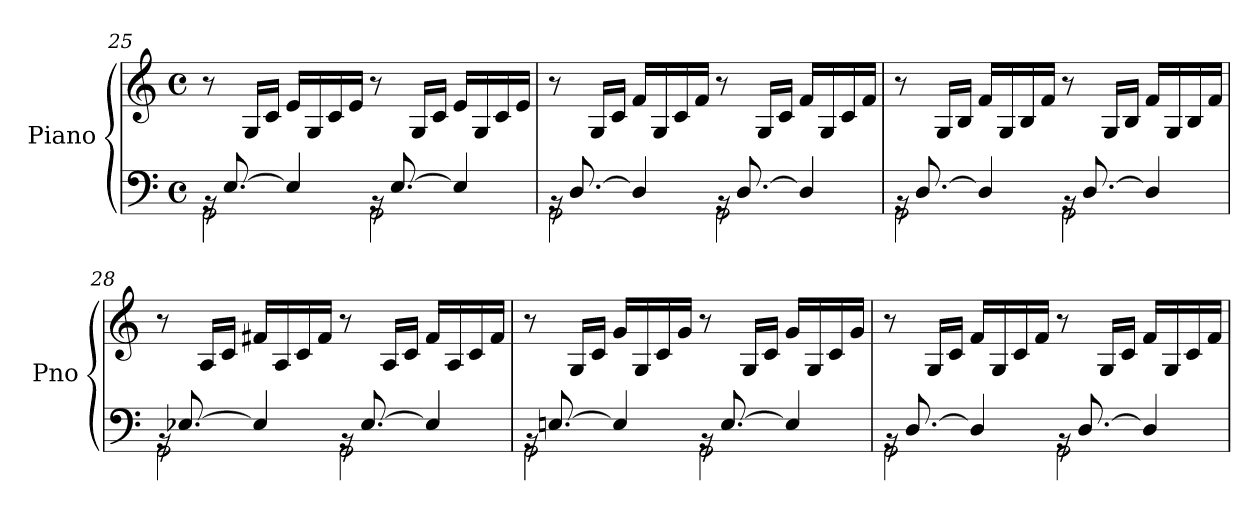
**kern	**kern
*part1	*part1
*staff2	*staff1
*I"Piano	*
*I'Pno	*
!!LO:PB:g=z
*clefF4	*clefG2
*k[]	*k[]
*M4/4	*M4/4
*met(c)	*met(c)
=25	=25
*^	*
16rBB	2GG\	8r
[8.E/	.	.
.	.	16G/LL
.	.	16c/JJ
4E/]	.	16e/LL
.	.	16G/
.	.	16c/
.	.	16e/JJ
16rBB	2GG\	8r
[8.E/	.	.
.	.	16G/LL
.	.	16c/JJ
4E/]	.	16e/LL
.	.	16G/
.	.	16c/
.	.	16e/JJ
=26	=26	=26
16rBB	2GG\	8r
[8.D/	.	.
.	.	16G/LL
.	.	16c/JJ
4D/]	.	16f/LL
.	.	16G/
.	.	16c/
.	.	16f/JJ
16rBB	2GG\	8r
[8.D/	.	.
.	.	16G/LL
.	.	16c/JJ
4D/]	.	16f/LL
.	.	16G/
.	.	16c/
.	.	16f/JJ
=27	=27	=27
16rBB	2GG\	8r
[8.D/	.	.
.	.	16G/LL
.	.	16B/JJ
4D/]	.	16f/LL
.	.	16G/
.	.	16B/
.	.	16f/JJ
16rBB	2GG\	8r
[8.D/	.	.
.	.	16G/LL
.	.	16B/JJ
4D/]	.	16f/LL
.	.	16G/
.	.	16B/
.	.	16f/JJ
!!LO:LB:g=z
=28	=28	=28
16rBB	2GG\	8r
[8.E-X/	.	.
.	.	16A/LL
.	.	16c/JJ
4E-/]	.	16f#X/LL
.	.	16A/
.	.	16c/
.	.	16f#/JJ
16rBB	2GG\	8r
[8.E-/	.	.
.	.	16A/LL
.	.	16c/JJ
4E-/]	.	16f#/LL
.	.	16A/
.	.	16c/
.	.	16f#/JJ
=29	=29	=29
16rBB	2GG\	8r
[8.En/	.	.
.	.	16G/LL
.	.	16c/JJ
4E/]	.	16g/LL
.	.	16G/
.	.	16c/
.	.	16g/JJ
16rBB	2GG\	8r
[8.E/	.	.
.	.	16G/LL
.	.	16c/JJ
4E/]	.	16g/LL
.	.	16G/
.	.	16c/
.	.	16g/JJ
=30	=30	=30
16rBB	2GG\	8r
[8.D/	.	.
.	.	16G/LL
.	.	16c/JJ
4D/]	.	16f/LL
.	.	16G/
.	.	16c/
.	.	16f/JJ
16rBB	2GG\	8r
[8.D/	.	.
.	.	16G/LL
.	.	16c/JJ
4D/]	.	16f/LL
.	.	16G/
.	.	16c/
.	.	16f/JJ
*v	*v	*
=	=
*-	*-
